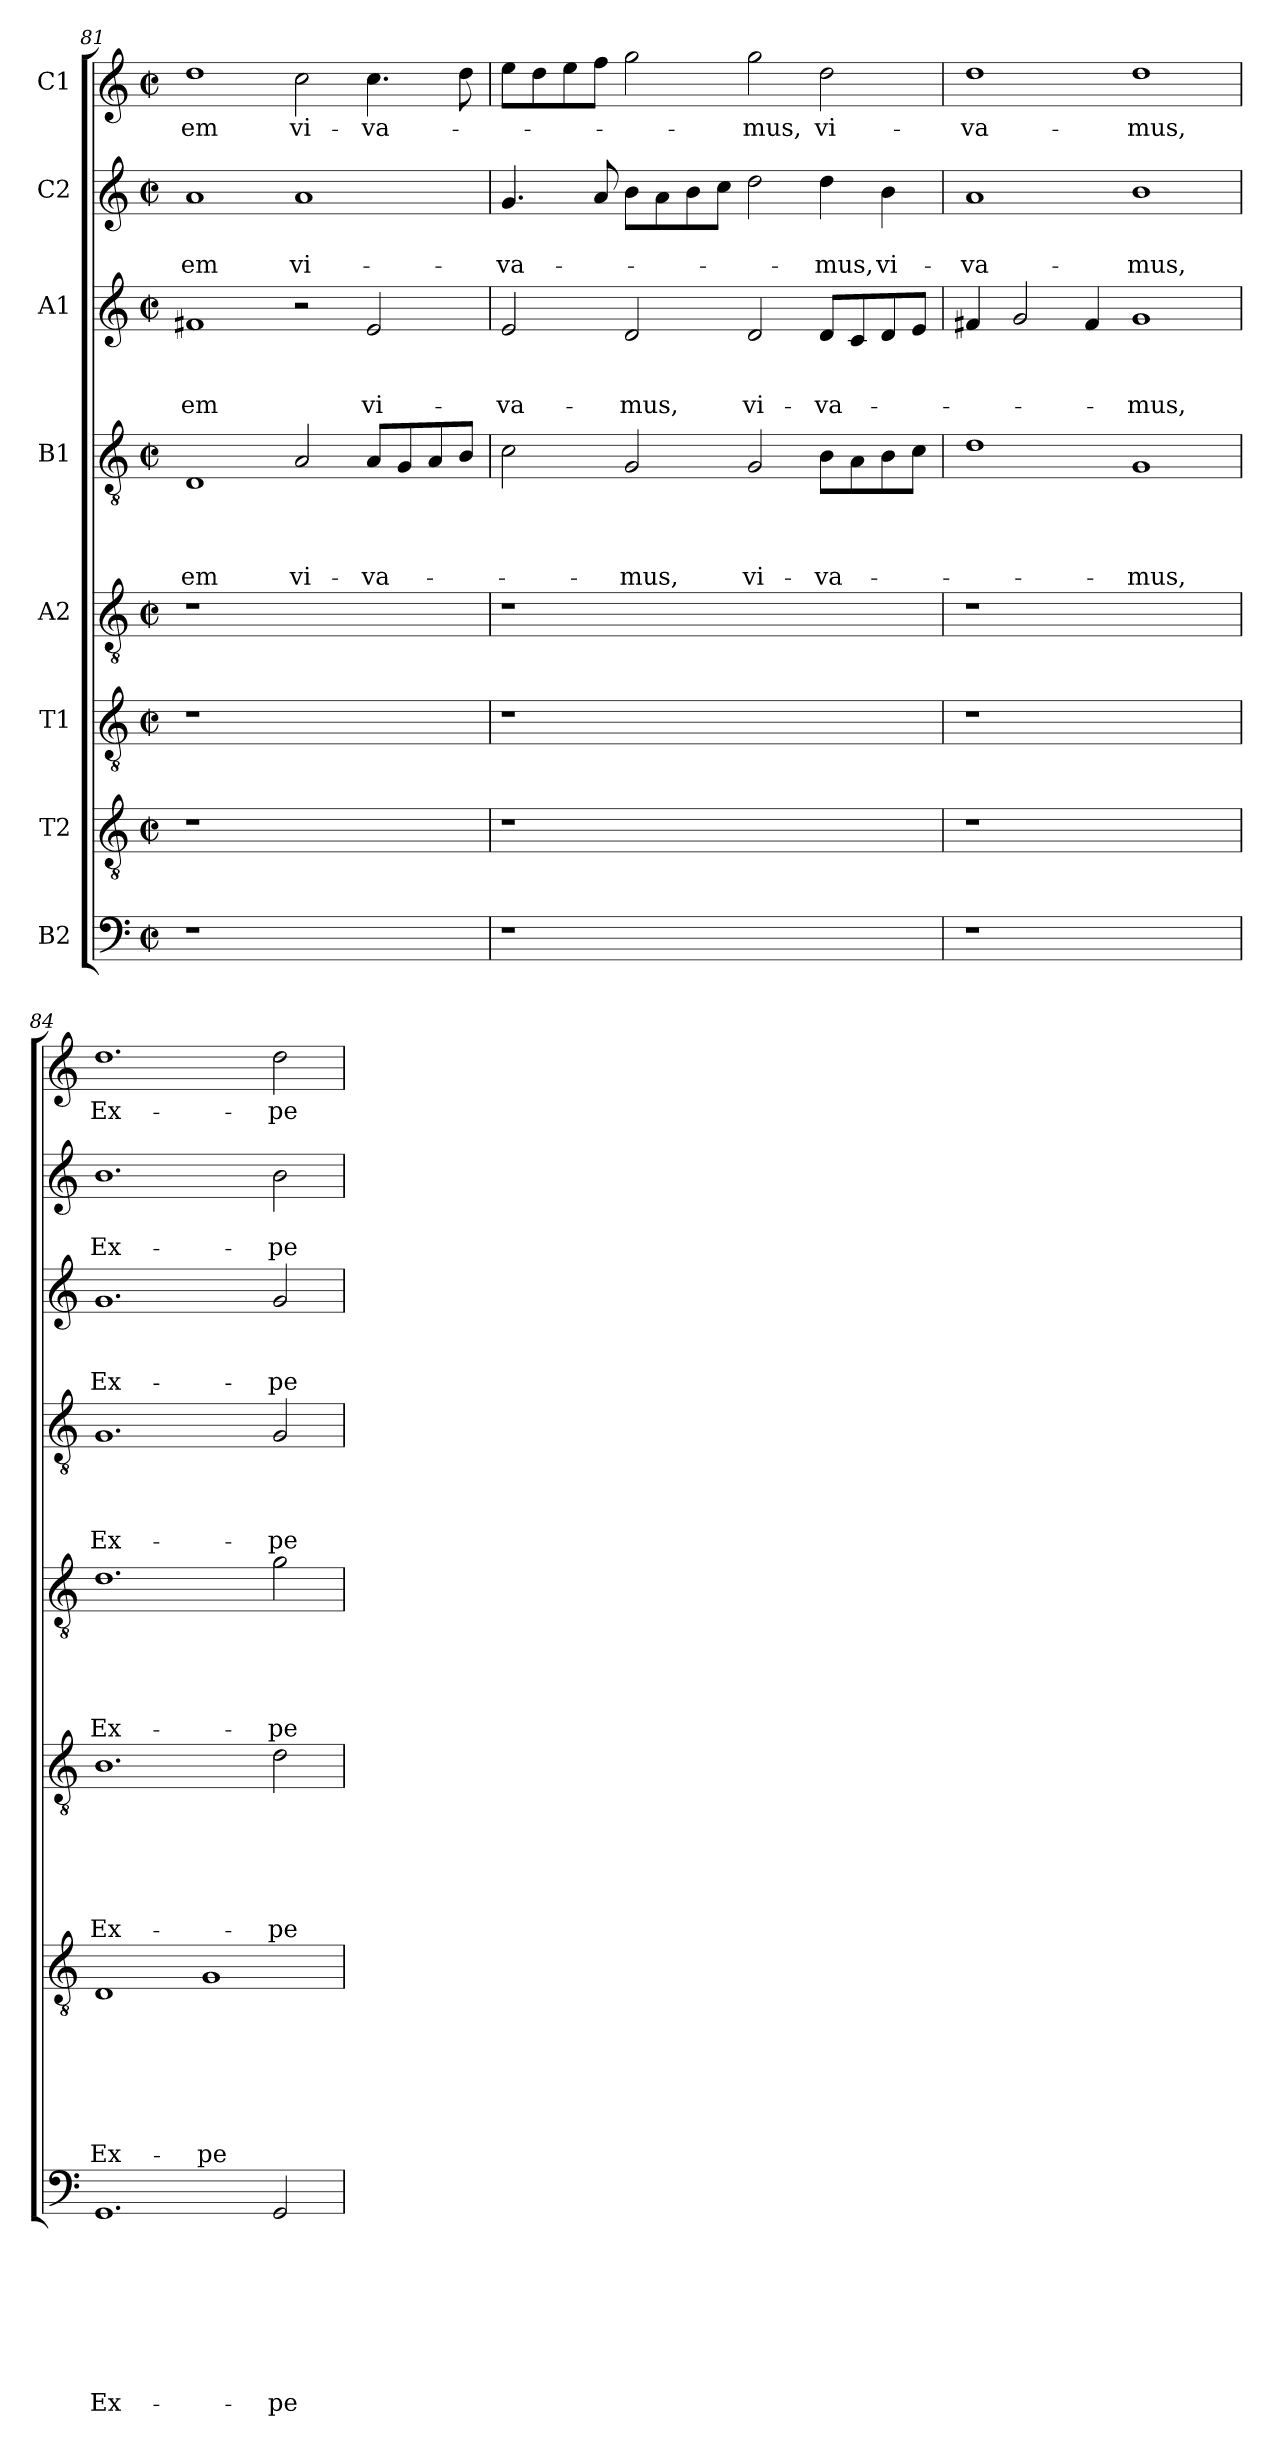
**kern	**text	**text	**text	**text	**text	**text	**text	**text	**kern	**text	**text	**text	**text	**text	**text	**text	**kern	**text	**text	**text	**text	**text	**text	**kern	**text	**text	**text	**text	**text	**kern	**text	**text	**text	**text	**kern	**text	**text	**text	**kern	**text	**text	**kern	**text
*part8	*part8	*part8	*part8	*part8	*part8	*part8	*part8	*part8	*part7	*part7	*part7	*part7	*part7	*part7	*part7	*part7	*part6	*part6	*part6	*part6	*part6	*part6	*part6	*part5	*part5	*part5	*part5	*part5	*part5	*part4	*part4	*part4	*part4	*part4	*part3	*part3	*part3	*part3	*part2	*part2	*part2	*part1	*part1
*staff8	*staff8	*staff8	*staff8	*staff8	*staff8	*staff8	*staff8	*staff8	*staff7	*staff7	*staff7	*staff7	*staff7	*staff7	*staff7	*staff7	*staff6	*staff6	*staff6	*staff6	*staff6	*staff6	*staff6	*staff5	*staff5	*staff5	*staff5	*staff5	*staff5	*staff4	*staff4	*staff4	*staff4	*staff4	*staff3	*staff3	*staff3	*staff3	*staff2	*staff2	*staff2	*staff1	*staff1
*I"B2	*	*	*	*	*	*	*	*	*I"T2	*	*	*	*	*	*	*	*I"T1	*	*	*	*	*	*	*I"A2	*	*	*	*	*	*I"B1	*	*	*	*	*I"A1	*	*	*	*I"C2	*	*	*I"C1	*
*clefF4	*	*	*	*	*	*	*	*	*clefGv2	*	*	*	*	*	*	*	*clefGv2	*	*	*	*	*	*	*clefGv2	*	*	*	*	*	*clefGv2	*	*	*	*	*clefG2	*	*	*	*clefG2	*	*	*clefG2	*
*k[]	*	*	*	*	*	*	*	*	*k[]	*	*	*	*	*	*	*	*k[]	*	*	*	*	*	*	*k[]	*	*	*	*	*	*k[]	*	*	*	*	*k[]	*	*	*	*k[]	*	*	*k[]	*
*C:	*	*	*	*	*	*	*	*	*C:	*	*	*	*	*	*	*	*C:	*	*	*	*	*	*	*C:	*	*	*	*	*	*C:	*	*	*	*	*C:	*	*	*	*C:	*	*	*C:	*
*M2/2	*	*	*	*	*	*	*	*	*M2/2	*	*	*	*	*	*	*	*M2/2	*	*	*	*	*	*	*M2/2	*	*	*	*	*	*M2/2	*	*	*	*	*M2/2	*	*	*	*M2/2	*	*	*M2/2	*
*met(c|)	*	*	*	*	*	*	*	*	*met(c|)	*	*	*	*	*	*	*	*met(c|)	*	*	*	*	*	*	*met(c|)	*	*	*	*	*	*met(c|)	*	*	*	*	*met(c|)	*	*	*	*met(c|)	*	*	*met(c|)	*
=81	=81	=81	=81	=81	=81	=81	=81	=81	=81	=81	=81	=81	=81	=81	=81	=81	=81	=81	=81	=81	=81	=81	=81	=81	=81	=81	=81	=81	=81	=81	=81	=81	=81	=81	=81	=81	=81	=81	=81	=81	=81	=81	=81
!	!	!	!	!	!	!	!	!	!	!	!	!	!	!	!	!	!	!	!	!	!	!	!	!	!	!	!	!	!	!	!	!	!	!LO:LY:b	!	!	!	!LO:LY:b	!	!	!LO:LY:b	!	!LO:LY:b
1r	.	.	.	.	.	.	.	.	1r	.	.	.	.	.	.	.	1r	.	.	.	.	.	.	1r	.	.	.	.	.	1D	.	.	.	-em	1f#X	.	.	-em	1a	.	-em	1dd	-em
!	!	!	!	!	!	!	!	!	!	!	!	!	!	!	!	!	!	!	!	!	!	!	!	!	!	!	!	!	!	!	!	!	!	!LO:LY:b	!	!	!	!	!	!	!LO:LY:b	!	!LO:LY:b
1ryy	.	.	.	.	.	.	.	.	1ryy	.	.	.	.	.	.	.	1ryy	.	.	.	.	.	.	1ryy	.	.	.	.	.	2A/	.	.	.	vi-	2r	.	.	.	1a	.	vi-	2cc\	vi-
!	!	!	!	!	!	!	!	!	!	!	!	!	!	!	!	!	!	!	!	!	!	!	!	!	!	!	!	!	!	!	!	!	!	!LO:LY:b	!	!	!	!LO:LY:b	!	!	!	!	!LO:LY:b
.	.	.	.	.	.	.	.	.	.	.	.	.	.	.	.	.	.	.	.	.	.	.	.	.	.	.	.	.	.	8A/L	.	.	.	-va-	2e/	.	.	vi-	.	.	.	4.cc\	-va-
.	.	.	.	.	.	.	.	.	.	.	.	.	.	.	.	.	.	.	.	.	.	.	.	.	.	.	.	.	.	8G/	.	.	.	.	.	.	.	.	.	.	.	.	.
.	.	.	.	.	.	.	.	.	.	.	.	.	.	.	.	.	.	.	.	.	.	.	.	.	.	.	.	.	.	8A/	.	.	.	.	.	.	.	.	.	.	.	.	.
.	.	.	.	.	.	.	.	.	.	.	.	.	.	.	.	.	.	.	.	.	.	.	.	.	.	.	.	.	.	8B/J	.	.	.	.	.	.	.	.	.	.	.	8dd\	.
=82	=82	=82	=82	=82	=82	=82	=82	=82	=82	=82	=82	=82	=82	=82	=82	=82	=82	=82	=82	=82	=82	=82	=82	=82	=82	=82	=82	=82	=82	=82	=82	=82	=82	=82	=82	=82	=82	=82	=82	=82	=82	=82	=82
!	!	!	!	!	!	!	!	!	!	!	!	!	!	!	!	!	!	!	!	!	!	!	!	!	!	!	!	!	!	!	!	!	!	!	!	!	!	!LO:LY:b	!	!	!LO:LY:b	!	!
1r	.	.	.	.	.	.	.	.	1r	.	.	.	.	.	.	.	1r	.	.	.	.	.	.	1r	.	.	.	.	.	2c\	.	.	.	.	2e/	.	.	-va-	4.g/	.	-va-	8ee\L	.
.	.	.	.	.	.	.	.	.	.	.	.	.	.	.	.	.	.	.	.	.	.	.	.	.	.	.	.	.	.	.	.	.	.	.	.	.	.	.	.	.	.	8dd\	.
.	.	.	.	.	.	.	.	.	.	.	.	.	.	.	.	.	.	.	.	.	.	.	.	.	.	.	.	.	.	.	.	.	.	.	.	.	.	.	.	.	.	8ee\	.
.	.	.	.	.	.	.	.	.	.	.	.	.	.	.	.	.	.	.	.	.	.	.	.	.	.	.	.	.	.	.	.	.	.	.	.	.	.	.	8a/	.	.	8ff\J	.
!	!	!	!	!	!	!	!	!	!	!	!	!	!	!	!	!	!	!	!	!	!	!	!	!	!	!	!	!	!	!	!	!	!	!LO:LY:b	!	!	!	!LO:LY:b	!	!	!	!	!
.	.	.	.	.	.	.	.	.	.	.	.	.	.	.	.	.	.	.	.	.	.	.	.	.	.	.	.	.	.	2G/	.	.	.	-mus,	2d/	.	.	-mus,	8b\L	.	.	2gg\	.
.	.	.	.	.	.	.	.	.	.	.	.	.	.	.	.	.	.	.	.	.	.	.	.	.	.	.	.	.	.	.	.	.	.	.	.	.	.	.	8a\	.	.	.	.
.	.	.	.	.	.	.	.	.	.	.	.	.	.	.	.	.	.	.	.	.	.	.	.	.	.	.	.	.	.	.	.	.	.	.	.	.	.	.	8b\	.	.	.	.
.	.	.	.	.	.	.	.	.	.	.	.	.	.	.	.	.	.	.	.	.	.	.	.	.	.	.	.	.	.	.	.	.	.	.	.	.	.	.	8cc\J	.	.	.	.
!	!	!	!	!	!	!	!	!	!	!	!	!	!	!	!	!	!	!	!	!	!	!	!	!	!	!	!	!	!	!	!	!	!	!LO:LY:b	!	!	!	!LO:LY:b	!	!	!	!	!LO:LY:b
1ryy	.	.	.	.	.	.	.	.	1ryy	.	.	.	.	.	.	.	1ryy	.	.	.	.	.	.	1ryy	.	.	.	.	.	2G/	.	.	.	vi-	2d/	.	.	vi-	2dd\	.	.	2gg\	-mus,
!	!	!	!	!	!	!	!	!	!	!	!	!	!	!	!	!	!	!	!	!	!	!	!	!	!	!	!	!	!	!	!	!	!	!LO:LY:b	!	!	!	!LO:LY:b	!	!	!LO:LY:b	!	!LO:LY:b
.	.	.	.	.	.	.	.	.	.	.	.	.	.	.	.	.	.	.	.	.	.	.	.	.	.	.	.	.	.	8B\L	.	.	.	-va-	8d/L	.	.	-va-	4dd\	.	-mus,	2dd\	vi-
.	.	.	.	.	.	.	.	.	.	.	.	.	.	.	.	.	.	.	.	.	.	.	.	.	.	.	.	.	.	8A\	.	.	.	.	8c/	.	.	.	.	.	.	.	.
!	!	!	!	!	!	!	!	!	!	!	!	!	!	!	!	!	!	!	!	!	!	!	!	!	!	!	!	!	!	!	!	!	!	!	!	!	!	!	!	!	!LO:LY:b	!	!
.	.	.	.	.	.	.	.	.	.	.	.	.	.	.	.	.	.	.	.	.	.	.	.	.	.	.	.	.	.	8B\	.	.	.	.	8d/	.	.	.	4b\	.	vi-	.	.
.	.	.	.	.	.	.	.	.	.	.	.	.	.	.	.	.	.	.	.	.	.	.	.	.	.	.	.	.	.	8c\J	.	.	.	.	8e/J	.	.	.	.	.	.	.	.
=83	=83	=83	=83	=83	=83	=83	=83	=83	=83	=83	=83	=83	=83	=83	=83	=83	=83	=83	=83	=83	=83	=83	=83	=83	=83	=83	=83	=83	=83	=83	=83	=83	=83	=83	=83	=83	=83	=83	=83	=83	=83	=83	=83
!	!	!	!	!	!	!	!	!	!	!	!	!	!	!	!	!	!	!	!	!	!	!	!	!	!	!	!	!	!	!	!	!	!	!	!	!	!	!	!	!	!LO:LY:b	!	!LO:LY:b
1r	.	.	.	.	.	.	.	.	1r	.	.	.	.	.	.	.	1r	.	.	.	.	.	.	1r	.	.	.	.	.	1d	.	.	.	.	4f#X/	.	.	.	1a	.	-va-	1dd	-va-
.	.	.	.	.	.	.	.	.	.	.	.	.	.	.	.	.	.	.	.	.	.	.	.	.	.	.	.	.	.	.	.	.	.	.	2g/	.	.	.	.	.	.	.	.
.	.	.	.	.	.	.	.	.	.	.	.	.	.	.	.	.	.	.	.	.	.	.	.	.	.	.	.	.	.	.	.	.	.	.	4f#/	.	.	.	.	.	.	.	.
!	!	!	!	!	!	!	!	!	!	!	!	!	!	!	!	!	!	!	!	!	!	!	!	!	!	!	!	!	!	!	!	!	!	!LO:LY:b	!	!	!	!LO:LY:b	!	!	!LO:LY:b	!	!LO:LY:b
1ryy	.	.	.	.	.	.	.	.	1ryy	.	.	.	.	.	.	.	1ryy	.	.	.	.	.	.	1ryy	.	.	.	.	.	1G	.	.	.	-mus,	1g	.	.	-mus,	1b	.	-mus,	1dd	-mus,
=84	=84	=84	=84	=84	=84	=84	=84	=84	=84	=84	=84	=84	=84	=84	=84	=84	=84	=84	=84	=84	=84	=84	=84	=84	=84	=84	=84	=84	=84	=84	=84	=84	=84	=84	=84	=84	=84	=84	=84	=84	=84	=84	=84
!	!	!	!	!	!	!	!	!LO:LY:b	!	!	!	!	!	!	!	!LO:LY:b	!	!	!	!	!	!	!LO:LY:b	!	!	!	!	!	!LO:LY:b	!	!	!	!	!LO:LY:b	!	!	!	!LO:LY:b	!	!	!LO:LY:b	!	!LO:LY:b
1.GG	.	.	.	.	.	.	.	Ex-	1D	.	.	.	.	.	.	Ex-	1.B	.	.	.	.	.	Ex-	1.d	.	.	.	.	Ex-	1.G	.	.	.	Ex-	1.g	.	.	Ex-	1.b	.	Ex-	1.dd	Ex-
!	!	!	!	!	!	!	!	!	!	!	!	!	!	!	!	!LO:LY:b	!	!	!	!	!	!	!	!	!	!	!	!	!	!	!	!	!	!	!	!	!	!	!	!	!	!	!
.	.	.	.	.	.	.	.	.	1G	.	.	.	.	.	.	-pe-	.	.	.	.	.	.	.	.	.	.	.	.	.	.	.	.	.	.	.	.	.	.	.	.	.	.	.
!	!	!	!	!	!	!	!	!LO:LY:b	!	!	!	!	!	!	!	!	!	!	!	!	!	!	!LO:LY:b	!	!	!	!	!	!LO:LY:b	!	!	!	!	!LO:LY:b	!	!	!	!LO:LY:b	!	!	!LO:LY:b	!	!LO:LY:b
2GG/	.	.	.	.	.	.	.	-pe-	.	.	.	.	.	.	.	.	2d\	.	.	.	.	.	-pe-	2g\	.	.	.	.	-pe-	2G/	.	.	.	-pe-	2g/	.	.	-pe-	2b\	.	-pe-	2dd\	-pe-
=	=	=	=	=	=	=	=	=	=	=	=	=	=	=	=	=	=	=	=	=	=	=	=	=	=	=	=	=	=	=	=	=	=	=	=	=	=	=	=	=	=	=	=
*-	*-	*-	*-	*-	*-	*-	*-	*-	*-	*-	*-	*-	*-	*-	*-	*-	*-	*-	*-	*-	*-	*-	*-	*-	*-	*-	*-	*-	*-	*-	*-	*-	*-	*-	*-	*-	*-	*-	*-	*-	*-	*-	*-
